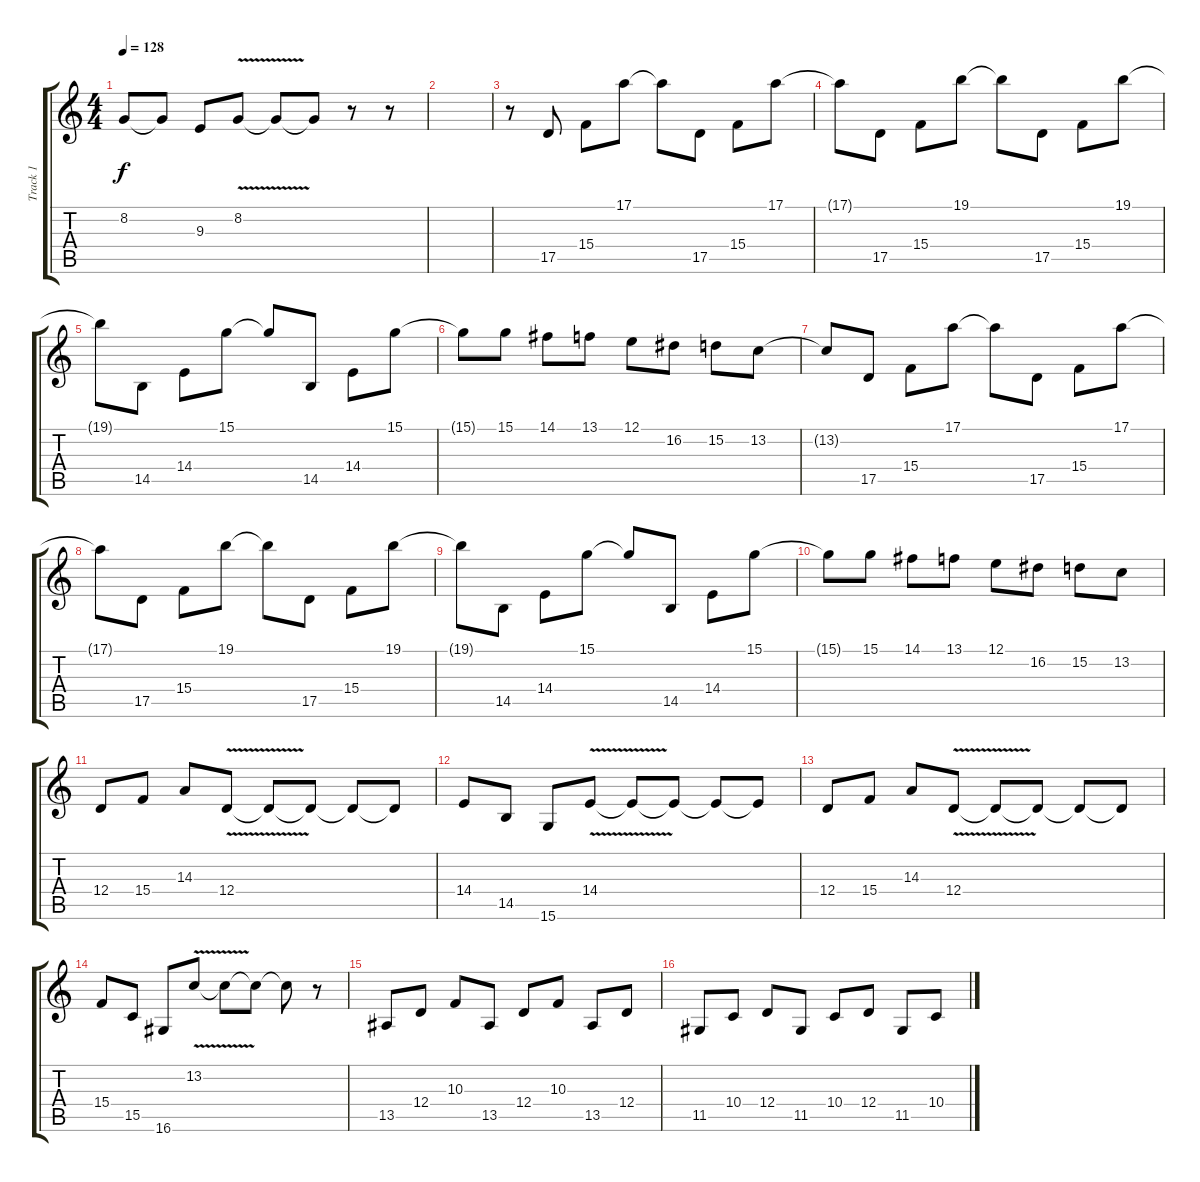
\track ("Track 1" "Track 1") {instrument lead5charang}
\staff {score tabs}
\tuning (E4 B3 G3 D3 A2 E2) {hide}
\ts (4 4)
\tempo 128
\clef g2
\ks c
8.2.8{dy f} 8.2{t}.8 9.3.8 8.2{v}.8 8.2{t}.8 8.2{t}.8 r.8 r.8 |
|
r.8 17.5.8 15.4.8 17.1.8 17.1{t}.8 17.5.8 15.4.8 17.1.8 |
17.1{t}.8 17.5.8 15.4.8 19.1.8 19.1{t}.8 17.5.8 15.4.8 19.1.8 |
19.1{t}.8 14.5.8 14.4.8 15.1.8 15.1{t}.8 14.5.8 14.4.8 15.1.8 |
15.1{t}.8 15.1.8 14.1.8 13.1.8 12.1.8 16.2.8 15.2.8 13.2.8 |
13.2{t}.8 17.5.8 15.4.8 17.1.8 17.1{t}.8 17.5.8 15.4.8 17.1.8 |
17.1{t}.8 17.5.8 15.4.8 19.1.8 19.1{t}.8 17.5.8 15.4.8 19.1.8 |
19.1{t}.8 14.5.8 14.4.8 15.1.8 15.1{t}.8 14.5.8 14.4.8 15.1.8 |
15.1{t}.8 15.1.8 14.1.8 13.1.8 12.1.8 16.2.8 15.2.8 13.2.8 |
12.4.8 15.4.8 14.3.8 12.4{v}.8 12.4{t}.8 12.4{t}.8 12.4{t}.8 12.4{t}.8 |
14.4.8 14.5.8 15.6.8 14.4{v}.8 14.4{t}.8 14.4{t}.8 14.4{t}.8 14.4{t}.8 |
12.4.8 15.4.8 14.3.8 12.4{v}.8 12.4{t}.8 12.4{t}.8 12.4{t}.8 12.4{t}.8 |
15.4.8 15.5.8 16.6.8 13.2{v}.8 13.2{t}.8 13.2{t}.8 13.2{t}.8 r.8 |
13.5.8 12.4.8 10.3.8 13.5.8 12.4.8 10.3.8 13.5.8 12.4.8 |
11.5.8 10.4.8 12.4.8 11.5.8 10.4.8 12.4.8 11.5.8 10.4.8
